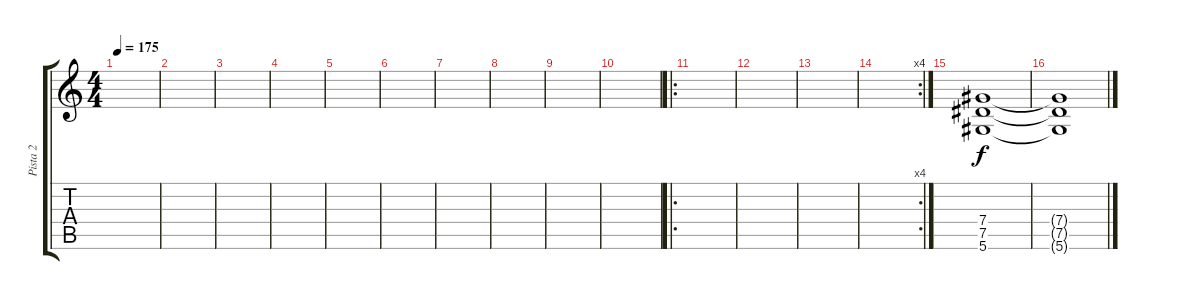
\track ("Pista 2" "Pista 2") {instrument distortionguitar}
\staff {score tabs}
\tuning (Eb4 Bb3 Gb3 Db3 Ab2 Eb2) {hide}
\ts (4 4)
\tempo 175
\clef g2
\ks c
|
|
|
|
|
|
|
|
|
|
\ro
|
|
|
\rc 4
|
(7.4 7.5 5.6).1 |
(7.4{t} 7.5{t} 5.6{t}).1
